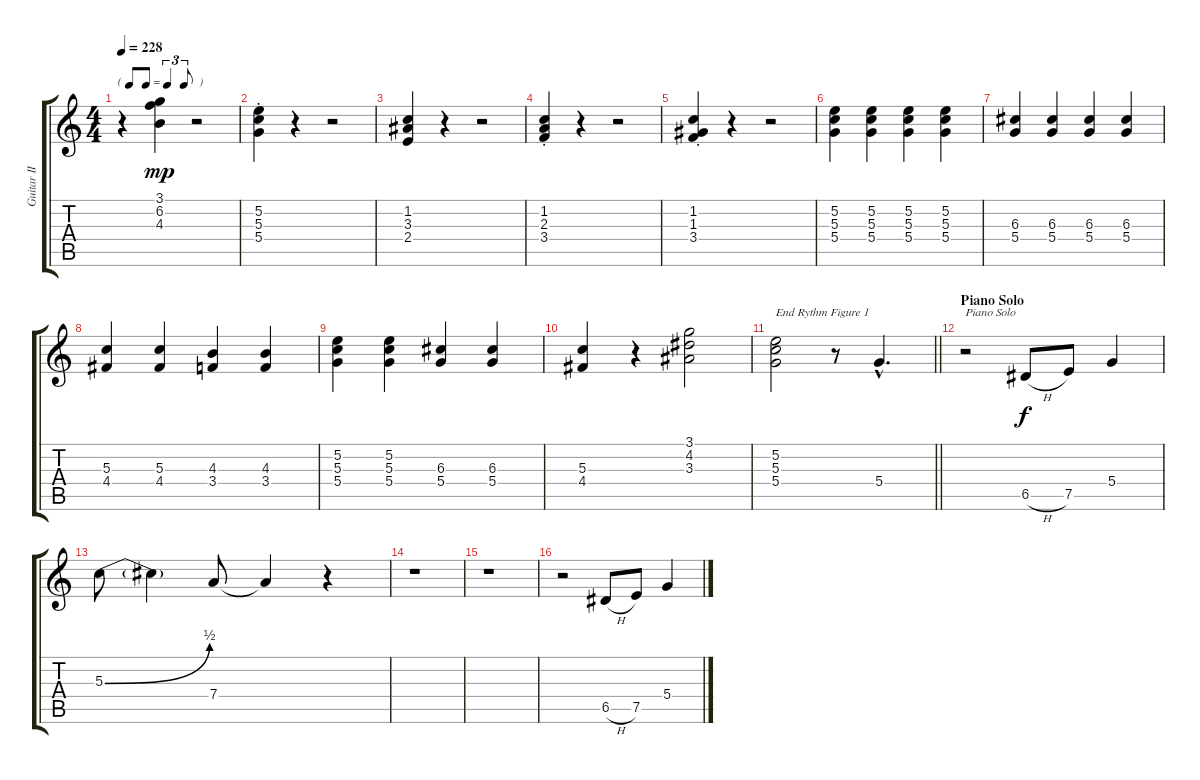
\track ("Guitar II [Dobro]" "Guitar II ") {instrument electricguitarjazz}
\staff {score tabs}
\tuning (E4 B3 G3 D3 A2 E2) {hide}
\ts (4 4)
\tf triplet8th
\tempo 228
\clef g2
\ks c
r.4{dy mp} (3.1 6.2 4.3).4 r.2 |
(5.2{st} 5.3{st} 5.4{st}).4 r.4 r.2 |
(1.2 3.3 2.4).4 r.4 r.2 |
(1.2{st} 2.3{st} 3.4{st}).4 r.4 r.2 |
(1.2{st} 1.3{st} 3.4{st}).4 r.4 r.2 |
(5.2 5.3 5.4).4 (5.2 5.3 5.4).4 (5.2 5.3 5.4).4 (5.2 5.3 5.4).4 |
(6.3 5.4).4 (6.3 5.4).4 (6.3 5.4).4 (6.3 5.4).4 |
(5.3 4.4).4 (5.3 4.4).4 (4.3 3.4).4 (4.3 3.4).4 |
(5.2 5.3 5.4).4 (5.2 5.3 5.4).4 (6.3 5.4).4 (6.3 5.4).4 |
(5.3 4.4).4 r.4 (3.1 4.2 3.3).2 |
\barLineRight lightlight
(5.2 5.3 5.4).2{txt "End Rythm Figure 1"} r.8 5.4{hac}.4{d} |
\section ("" "Piano Solo")
r.2{txt "Piano Solo"} 6.5{h}.8{dy f} 7.5.8 5.4.4 |
5.3{be (bend 0 0 60 2)}.8 5.3{t}.4 7.4.8 7.4{t}.4 r.4 |
r.1 |
r.1 |
r.2 6.5{h}.8 7.5.8 5.4.4
